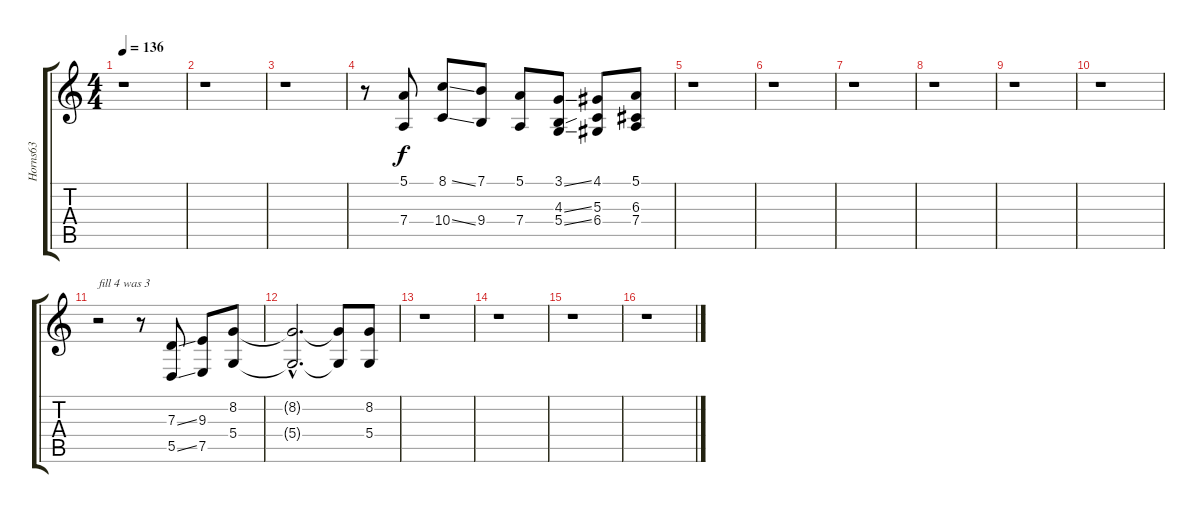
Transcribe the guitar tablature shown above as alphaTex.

\track ("Horns63" "Horns63") {instrument synthbrass2}
\staff {score tabs}
\tuning (E4 B3 G3 D3 A2 E2) {hide}
\ts (4 4)
\tempo 136
\clef g2
\ks c
r.1{dy f} |
r.1 |
r.1 |
r.8 (5.1 7.4).8 (8.1{ss} 10.4{ss}).8 (7.1 9.4).8 (5.1 7.4).8 (3.1{ss} 4.3{ss} 5.4{ss}).8 (4.1 5.3 6.4).8 (5.1 6.3 7.4).8 |
r.1 |
r.1 |
r.1 |
r.1 |
r.1 |
r.1 |
r.2{txt "fill 4 was 3"} r.8 (7.3{ss} 5.5{ss}).8 (9.3 7.5).8 (8.2 5.4).8 |
(8.2{hac t} 5.4{hac t}).2{d} (8.2{t} 5.4{t}).8 (8.2 5.4).8 |
r.1 |
r.1 |
r.1 |
r.1
